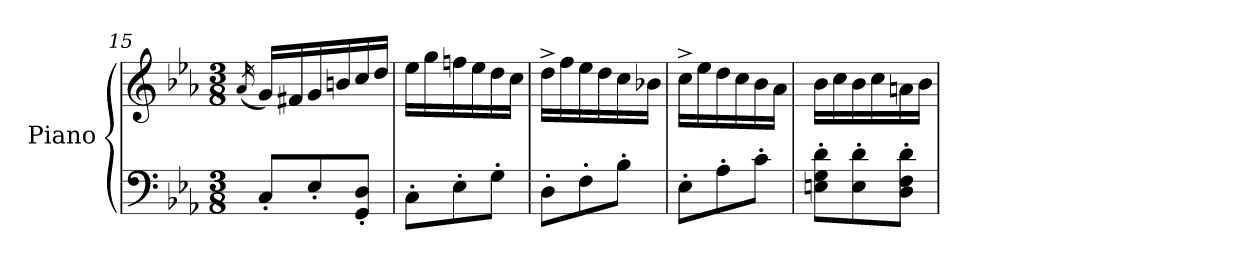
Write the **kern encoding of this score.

**kern	**kern
*part1	*part1
*staff2	*staff1
*I"Piano	*
*I'Pno.	*
*clefF4	*clefG2
*k[b-e-a-]	*k[b-e-a-]
*M3/8	*M3/8
=15	=15
.	(<16qa-/
8C'/L	16g/LL)
.	16f#X/
8E-'/	16g/
.	16bn/
8GG/' 8D/'J	16cc/
.	16dd/JJ
=16	=16
8C'\L	16ee-\LL
.	16gg\
8E-'\	16ffn\
.	16ee-\
8G'\J	16dd\
.	16cc\JJ
=17	=17
8D'\L	16dd^\LL
.	16ff\
8F'\	16ee-\
.	16dd\
8B-'\J	16cc\
.	16b-X\JJ
!!LO:LB:g=z
=18	=18
8E-'\L	16cc^\LL
.	16ee-\
8A-'\	16dd\
.	16cc\
8c'\J	16b-\
.	16a-\JJ
=19	=19
8En\' 8G\' 8d\'L	16b-\LL
.	16cc\
8E\' 8d\'	16b-\
.	16cc\
8D\' 8F\' 8d\'J	16an\
.	16b-\JJ
=	=
*-	*-
